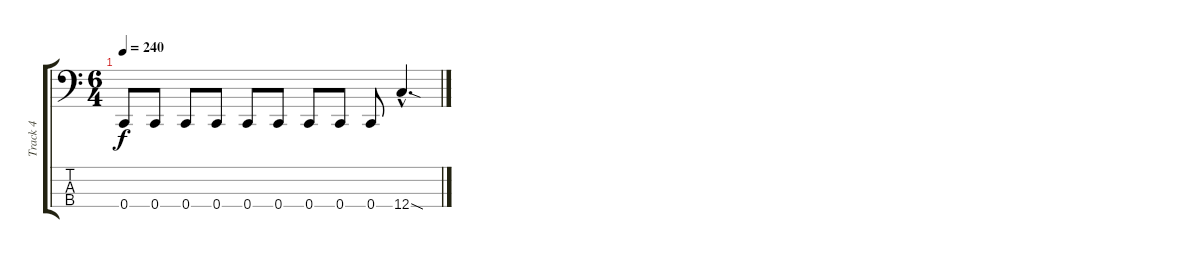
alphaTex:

\track ("Track 4" "Track 4") {instrument electricbassfinger}
\staff {score tabs}
\tuning (F2 C2 G1 C1) {hide}
\ts (6 4)
\tempo 240
\clef f4
\ks c
0.4.8{dy f} 0.4.8 0.4.8 0.4.8 0.4.8 0.4.8 0.4.8 0.4.8 0.4.8 12.4{sod hac}.4{d}
